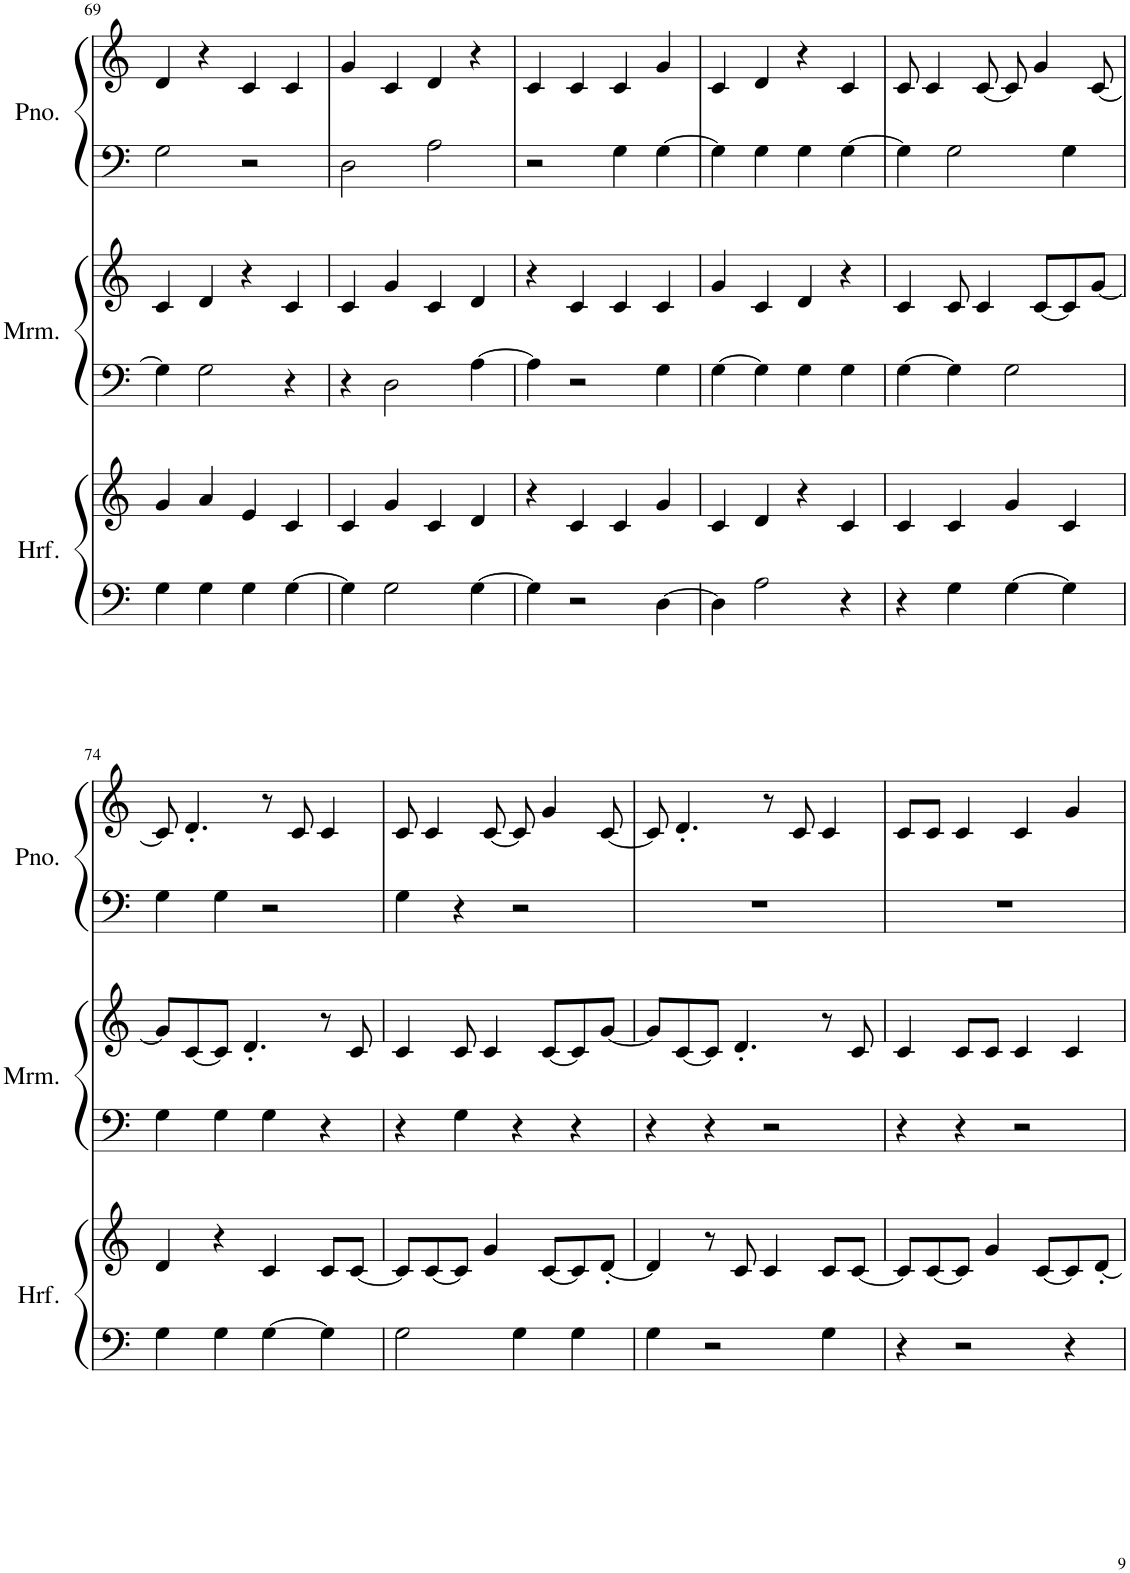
**kern	**kern	**kern	**kern	**kern	**kern
*part3	*part3	*part2	*part2	*part1	*part1
*staff6	*staff5	*staff4	*staff3	*staff2	*staff1
*I"Harfe	*	*I"Marimba	*	*I"Piano	*
*I'Hrf.	*	*I'Mrm.	*	*I'Pno.	*
!!LO:PB:g=z
*clefF4	*clefG2	*clefF4	*clefG2	*clefF4	*clefG2
*k[]	*k[]	*k[]	*k[]	*k[]	*k[]
*M4/4	*M4/4	*M4/4	*M4/4	*M4/4	*M4/4
=69	=69	=69	=69	=69	=69
4G\	4g/	4G\]	4c/	2G\	4d/
4G\	4a/	2G\	4d/	.	4r
4G\	4e/	.	4r	2r	4c/
[4G\	4c/	4r	4c/	.	4c/
=70	=70	=70	=70	=70	=70
4G\]	4c/	4r	4c/	2D\	4g/
2G\	4g/	2D\	4g/	.	4c/
.	4c/	.	4c/	2A\	4d/
[4G\	4d/	[4A\	4d/	.	4r
=71	=71	=71	=71	=71	=71
4G\]	4r	4A\]	4r	2r	4c/
2r	4c/	2r	4c/	.	4c/
.	4c/	.	4c/	4G\	4c/
[4D\	4g/	4G\	4c/	[4G\	4g/
=72	=72	=72	=72	=72	=72
4D\]	4c/	[4G\	4g/	4G\]	4c/
2A\	4d/	4G\]	4c/	4G\	4d/
.	4r	4G\	4d/	4G\	4r
4r	4c/	4G\	4r	[4G\	4c/
=73	=73	=73	=73	=73	=73
4r	4c/	[4G\	4c/	4G\]	8c/
.	.	.	.	.	4c/
4G\	4c/	4G\]	8c/	2G\	.
.	.	.	4c/	.	[8c/
[4G\	4g/	2G\	.	.	8c/]
.	.	.	[8c/L	.	4g/
4G\]	4c/	.	8c/]	4G\	.
.	.	.	[8g/J	.	[8c/
!!LO:LB:g=z
=74	=74	=74	=74	=74	=74
4G\	4d/	4G\	8g/L]	4G\	8c/]
.	.	.	[8c/	.	4.d'/
4G\	4r	4G\	8c/J]	4G\	.
.	.	.	4.d'/	.	.
[4G\	4c/	4G\	.	2r	8r
.	.	.	.	.	8c/
4G\]	8c/L	4r	8r	.	4c/
.	[8c/J	.	8c/	.	.
=75	=75	=75	=75	=75	=75
2G\	8c/L]	4r	4c/	4G\	8c/
.	[8c/	.	.	.	4c/
.	8c/J]	4G\	8c/	4r	.
.	4g/	.	4c/	.	[8c/
4G\	.	4r	.	2r	8c/]
.	[8c/L	.	[8c/L	.	4g/
4G\	8c/]	4r	8c/]	.	.
.	[8d'/J	.	[8g/J	.	[8c/
=76	=76	=76	=76	=76	=76
4G\	4d/]	4r	8g/L]	1r	8c/]
.	.	.	[8c/	.	4.d'/
2r	8r	4r	8c/J]	.	.
.	8c/	.	4.d'/	.	.
.	4c/	2r	.	.	8r
.	.	.	.	.	8c/
4G\	8c/L	.	8r	.	4c/
.	[8c/J	.	8c/	.	.
=77	=77	=77	=77	=77	=77
4r	8c/L]	4r	4c/	1r	8c/L
.	[8c/	.	.	.	8c/J
2r	8c/J]	4r	8c/L	.	4c/
.	4g/	.	8c/J	.	.
.	.	2r	4c/	.	4c/
.	[8c/L	.	.	.	.
4r	8c/]	.	4c/	.	4g/
.	[8d'/J	.	.	.	.
=	=	=	=	=	=
*-	*-	*-	*-	*-	*-
